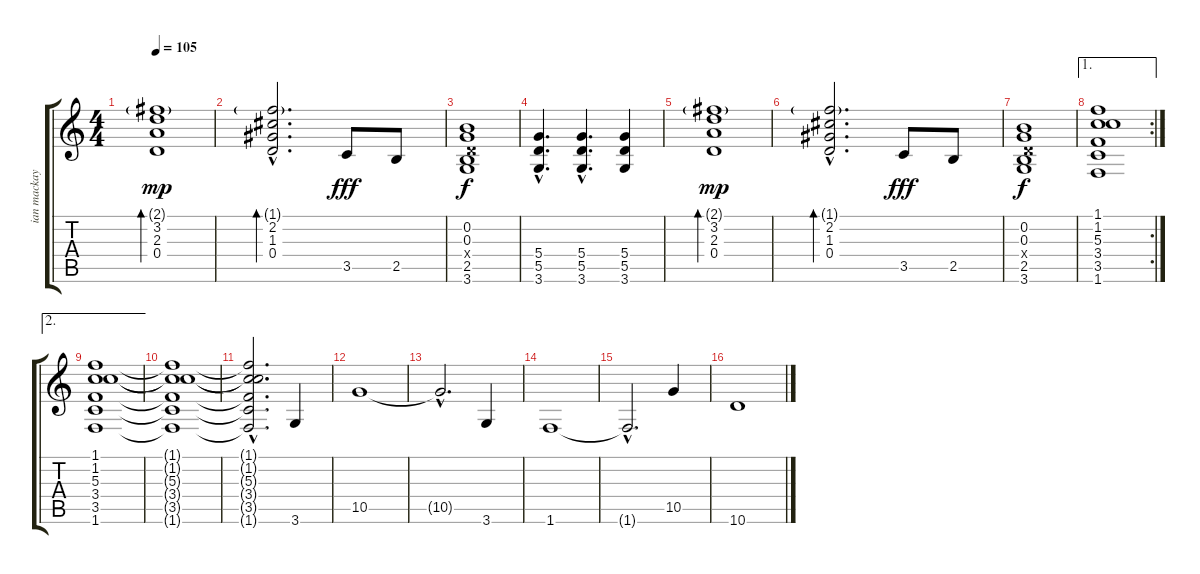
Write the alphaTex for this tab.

\track ("ian mackaye" "ian mackay") {instrument distortionguitar}
\staff {score tabs}
\tuning (E4 B3 G3 D3 A2 E2) {hide}
\ts (4 4)
\tempo 105
\clef g2
\ks c
(2.1{g} 3.2 2.3 0.4).1{bd 240 dy mp} |
(1.1{g hac} 2.2{hac} 1.3{hac} 0.4{hac}).2{d bd 240} 3.5.8{dy fff} 2.5.8 |
(0.2 0.3 0.4{x} 2.5 3.6).1{dy f} |
(5.4{hac} 5.5{hac} 3.6{hac}).4{d} (5.4{hac} 5.5{hac} 3.6{hac}).4{d} (5.4 5.5 3.6).4 |
(2.1{g} 3.2 2.3 0.4).1{bd 240 dy mp} |
(1.1{g hac} 2.2{hac} 1.3{hac} 0.4{hac}).2{d bd 240} 3.5.8{dy fff} 2.5.8 |
(0.2 0.3 0.4{x} 2.5 3.6).1{dy f} |
\ae 1
\rc 2
(1.1 1.2 5.3 3.4 3.5 1.6).1 |
\ae 2
(1.1 1.2 5.3 3.4 3.5 1.6).1 |
(1.1{t} 1.2{t} 5.3{t} 3.4{t} 3.5{t} 1.6{t}).1 |
(1.1{hac t} 1.2{hac t} 5.3{hac t} 3.4{hac t} 3.5{hac t} 1.6{hac t}).2{d} 3.6.4 |
10.5.1 |
10.5{hac t}.2{d} 3.6.4 |
1.6.1 |
1.6{hac t}.2{d} 10.5.4 |
10.6.1
